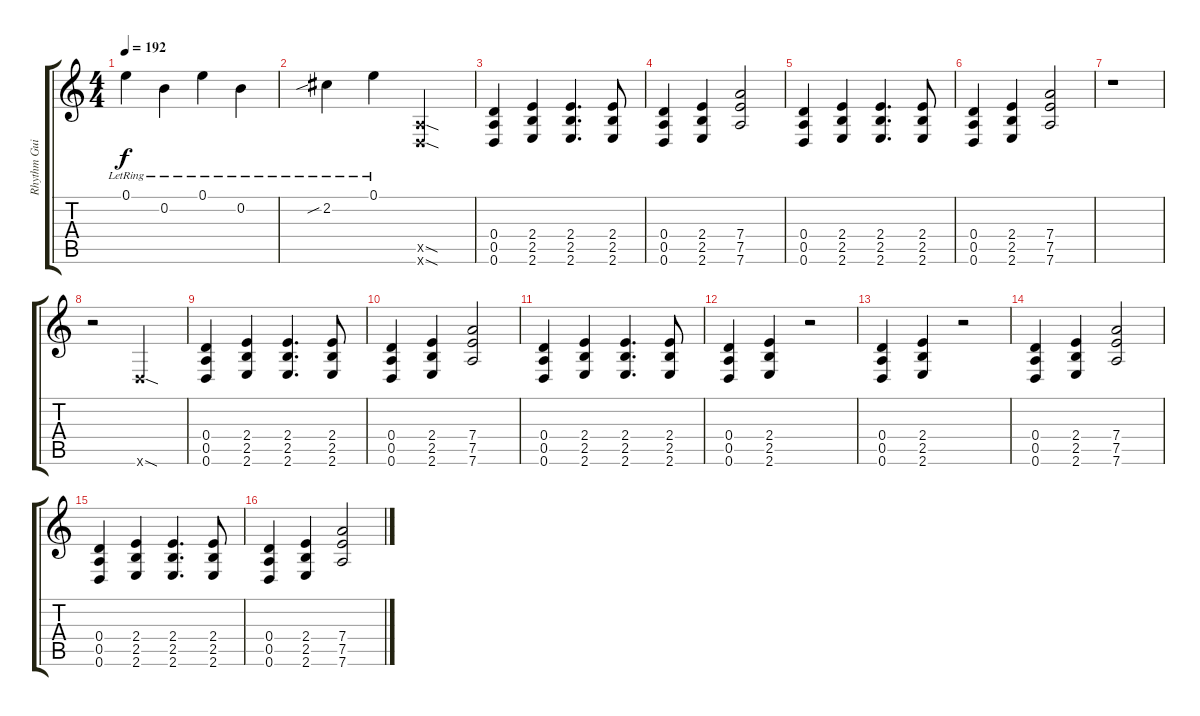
\track ("Rhythm Guitar  " "Rhythm Gui") {instrument overdrivenguitar}
\staff {score tabs}
\tuning (E4 B3 G3 D3 A2 D2) {hide}
\ts (4 4)
\tempo 192
\clef g2
\ks c
0.1{lr}.4{dy f} 0.2{lr}.4 0.1{lr}.4 0.2{lr}.4 |
2.2{sib lr}.4 0.1{lr}.4 (0.5{sod x} 0.6{sod x}).2{instrument overdrivenguitar} |
(0.4 0.5 0.6).4 (2.4 2.5 2.6).4 (2.4 2.5 2.6).4{d} (2.4 2.5 2.6).8 |
(0.4 0.5 0.6).4 (2.4 2.5 2.6).4 (7.4 7.5 7.6).2 |
(0.4 0.5 0.6).4 (2.4 2.5 2.6).4 (2.4 2.5 2.6).4{d} (2.4 2.5 2.6).8 |
(0.4 0.5 0.6).4 (2.4 2.5 2.6).4 (7.4 7.5 7.6).2 |
r.1 |
r.2 0.6{sod x}.2 |
(0.4 0.5 0.6).4 (2.4 2.5 2.6).4 (2.4 2.5 2.6).4{d} (2.4 2.5 2.6).8 |
(0.4 0.5 0.6).4 (2.4 2.5 2.6).4 (7.4 7.5 7.6).2 |
(0.4 0.5 0.6).4 (2.4 2.5 2.6).4 (2.4 2.5 2.6).4{d} (2.4 2.5 2.6).8 |
(0.4 0.5 0.6).4 (2.4 2.5 2.6).4 r.2 |
(0.4 0.5 0.6).4 (2.4 2.5 2.6).4 r.2 |
(0.4 0.5 0.6).4 (2.4 2.5 2.6).4 (7.4 7.5 7.6).2 |
(0.4 0.5 0.6).4 (2.4 2.5 2.6).4 (2.4 2.5 2.6).4{d} (2.4 2.5 2.6).8 |
(0.4 0.5 0.6).4 (2.4 2.5 2.6).4 (7.4 7.5 7.6).2
